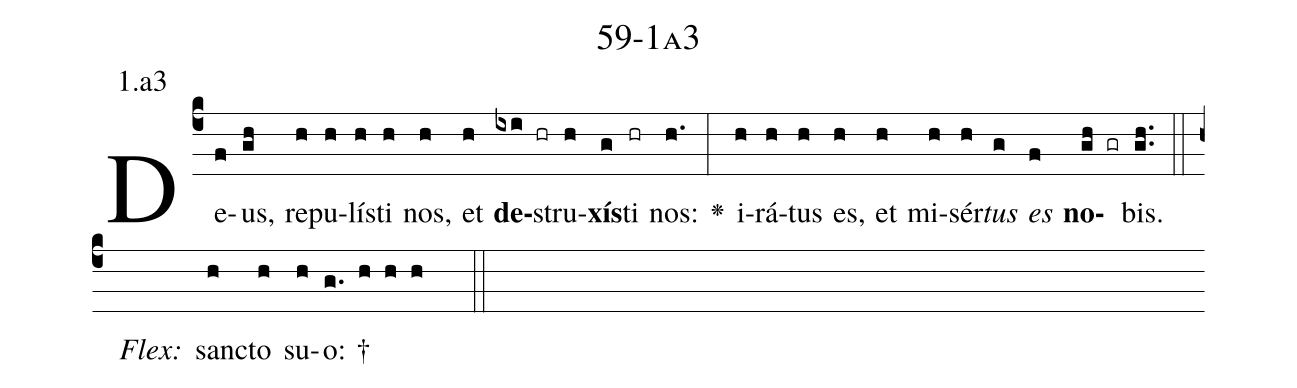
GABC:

name: 59-1a3;
annotation: 1.a3;
%%
(c4)De(f)us,(gh) re(h)pu(h)lís(h)ti(h) nos,(h) et(h) <b>de</b>(ixi hr)stru(h)<b>xís</b>(g)ti(hr) nos:(h.) <v>\greheightstar</v>(:) i(h)rá(h)tus(h) es,(h) et(h) mi(h)sér(h)<i>tus</i>(g) <i>es</i>(f) <b>no</b>(gh gr)bis.(gh..) (::)
<i>Flex:</i>()  sanc(h)to(h) su(h)o: †(g. h h h  ::)

%E(h) u(h) o(g) u(f) a(gh) e.(gh..) (::)
